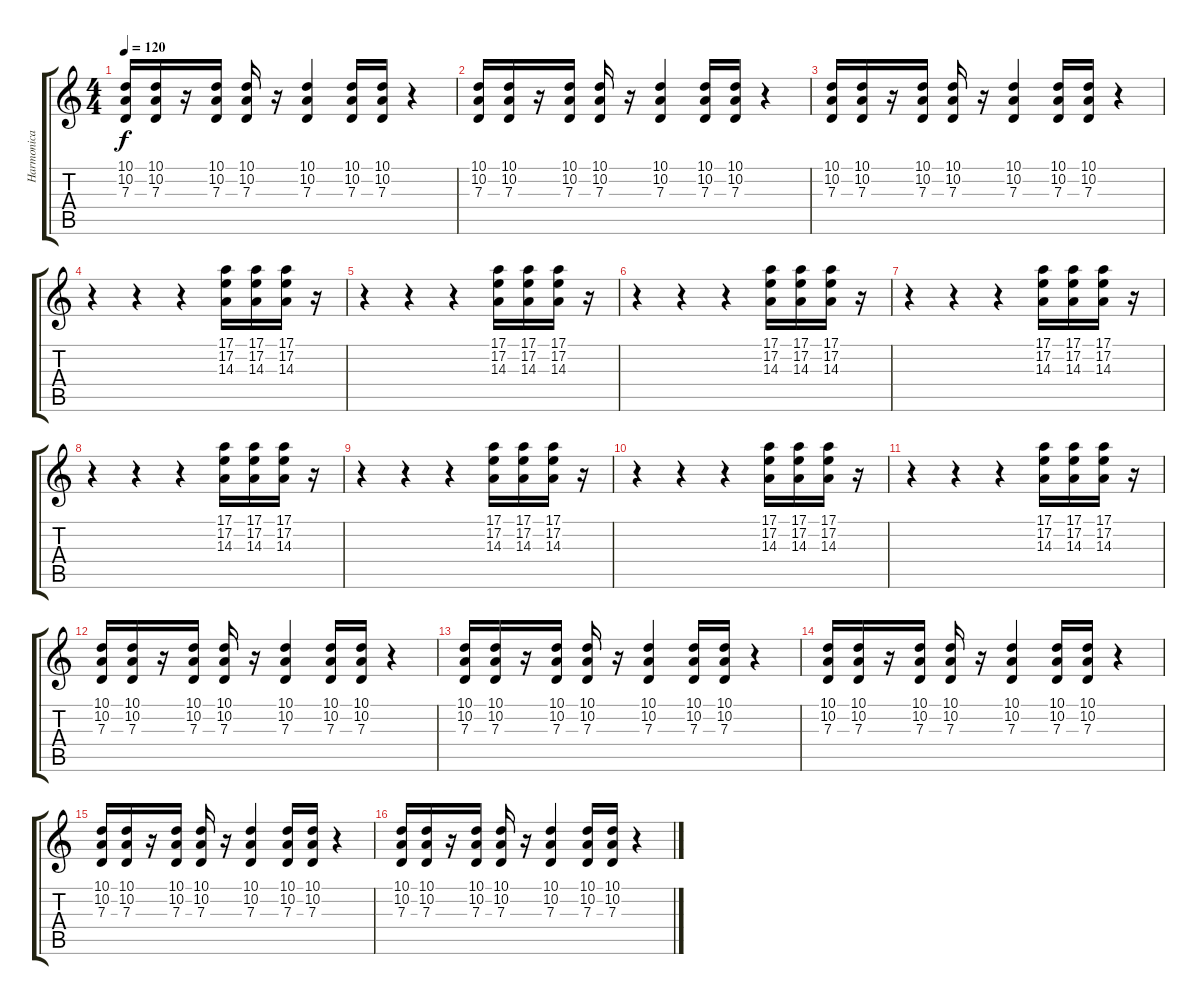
\track ("Harmonica" "Harmonica") {instrument harmonica}
\staff {score tabs}
\tuning (E4 B3 G3 D3 A2 E2) {hide}
\ts (4 4)
\tempo 120
\clef g2
\ks c
(10.1 10.2 7.3).16{dy f} (10.1 10.2 7.3).16 r.16 (10.1 10.2 7.3).16 (10.1 10.2 7.3).16 r.16 (10.1 10.2 7.3).4 (10.1 10.2 7.3).16 (10.1 10.2 7.3).16 r.4 |
(10.1 10.2 7.3).16 (10.1 10.2 7.3).16 r.16 (10.1 10.2 7.3).16 (10.1 10.2 7.3).16 r.16 (10.1 10.2 7.3).4 (10.1 10.2 7.3).16 (10.1 10.2 7.3).16 r.4 |
(10.1 10.2 7.3).16 (10.1 10.2 7.3).16 r.16 (10.1 10.2 7.3).16 (10.1 10.2 7.3).16 r.16 (10.1 10.2 7.3).4 (10.1 10.2 7.3).16 (10.1 10.2 7.3).16 r.4 |
r.4 r.4 r.4 (17.1 17.2 14.3).16 (17.1 17.2 14.3).16 (17.1 17.2 14.3).16 r.16 |
r.4 r.4 r.4 (17.1 17.2 14.3).16 (17.1 17.2 14.3).16 (17.1 17.2 14.3).16 r.16 |
r.4 r.4 r.4 (17.1 17.2 14.3).16 (17.1 17.2 14.3).16 (17.1 17.2 14.3).16 r.16 |
r.4 r.4 r.4 (17.1 17.2 14.3).16 (17.1 17.2 14.3).16 (17.1 17.2 14.3).16 r.16 |
r.4 r.4 r.4 (17.1 17.2 14.3).16 (17.1 17.2 14.3).16 (17.1 17.2 14.3).16 r.16 |
r.4 r.4 r.4 (17.1 17.2 14.3).16 (17.1 17.2 14.3).16 (17.1 17.2 14.3).16 r.16 |
r.4 r.4 r.4 (17.1 17.2 14.3).16 (17.1 17.2 14.3).16 (17.1 17.2 14.3).16 r.16 |
r.4 r.4 r.4 (17.1 17.2 14.3).16 (17.1 17.2 14.3).16 (17.1 17.2 14.3).16 r.16 |
(10.1 10.2 7.3).16 (10.1 10.2 7.3).16 r.16 (10.1 10.2 7.3).16 (10.1 10.2 7.3).16 r.16 (10.1 10.2 7.3).4 (10.1 10.2 7.3).16 (10.1 10.2 7.3).16 r.4 |
(10.1 10.2 7.3).16 (10.1 10.2 7.3).16 r.16 (10.1 10.2 7.3).16 (10.1 10.2 7.3).16 r.16 (10.1 10.2 7.3).4 (10.1 10.2 7.3).16 (10.1 10.2 7.3).16 r.4 |
(10.1 10.2 7.3).16 (10.1 10.2 7.3).16 r.16 (10.1 10.2 7.3).16 (10.1 10.2 7.3).16 r.16 (10.1 10.2 7.3).4 (10.1 10.2 7.3).16 (10.1 10.2 7.3).16 r.4 |
(10.1 10.2 7.3).16 (10.1 10.2 7.3).16 r.16 (10.1 10.2 7.3).16 (10.1 10.2 7.3).16 r.16 (10.1 10.2 7.3).4 (10.1 10.2 7.3).16 (10.1 10.2 7.3).16 r.4 |
(10.1 10.2 7.3).16 (10.1 10.2 7.3).16 r.16 (10.1 10.2 7.3).16 (10.1 10.2 7.3).16 r.16 (10.1 10.2 7.3).4 (10.1 10.2 7.3).16 (10.1 10.2 7.3).16 r.4
